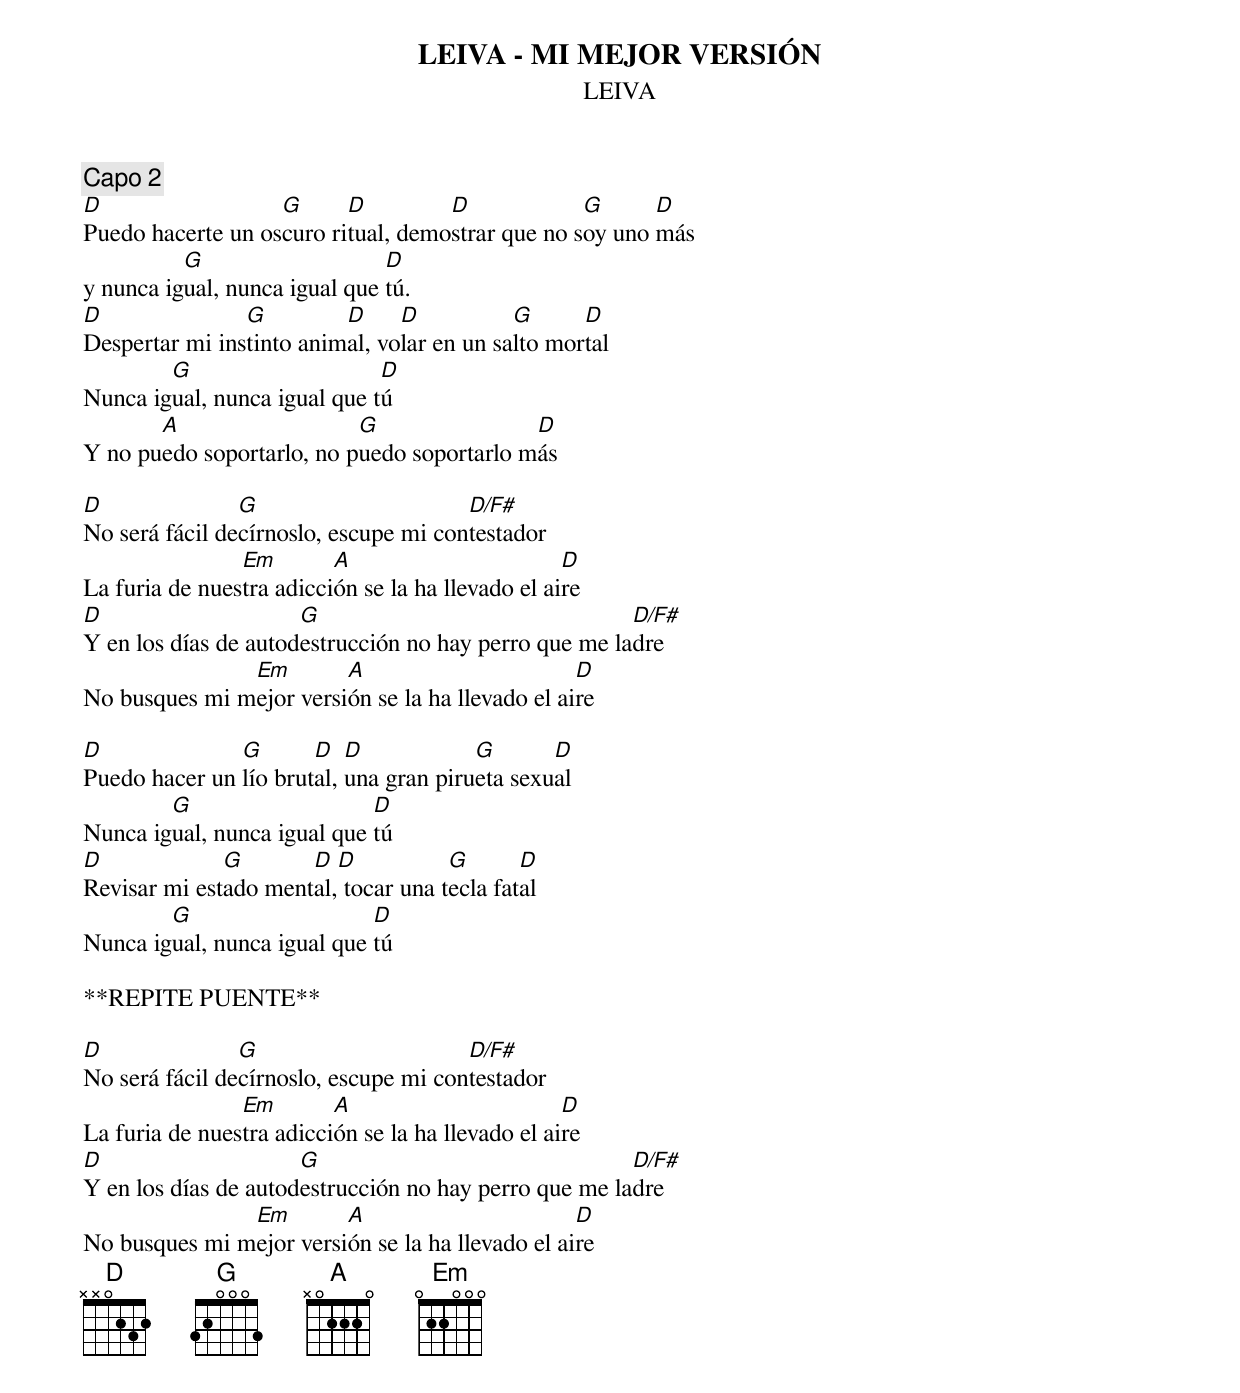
LEIVA - MI MEJOR VERSIÓN
LEIVA
Capo 2
D                  G      D         D             G      D
Puedo hacerte un oscuro ritual, demostrar que no soy uno más
          G                    D
y nunca igual, nunca igual que tú.
D               G         D     D           G      D
Despertar mi instinto animal, volar en un salto mortal
        G                     D
Nunca igual, nunca igual que tú
       A                   G                D
Y no puedo soportarlo, no puedo soportarlo más

D               G                      D/F#
No será fácil decírnoslo, escupe mi contestador
                Em        A                        D
La furia de nuestra adicción se la ha llevado el aire
D                     G                                D/F#
Y en los días de autodestrucción no hay perro que me ladre
               Em        A                        D
No busques mi mejor versión se la ha llevado el aire

D              G       D   D            G       D
Puedo hacer un lío brutal, una gran pirueta sexual
        G                    D
Nunca igual, nunca igual que tú
D             G       D  D           G       D
Revisar mi estado mental, tocar una tecla fatal
        G                    D
Nunca igual, nunca igual que tú

**REPITE PUENTE**

D               G                      D/F#
No será fácil decírnoslo, escupe mi contestador
                Em        A                        D
La furia de nuestra adicción se la ha llevado el aire
D                     G                                D/F#
Y en los días de autodestrucción no hay perro que me ladre
               Em        A                        D
No busques mi mejor versión se la ha llevado el aire
